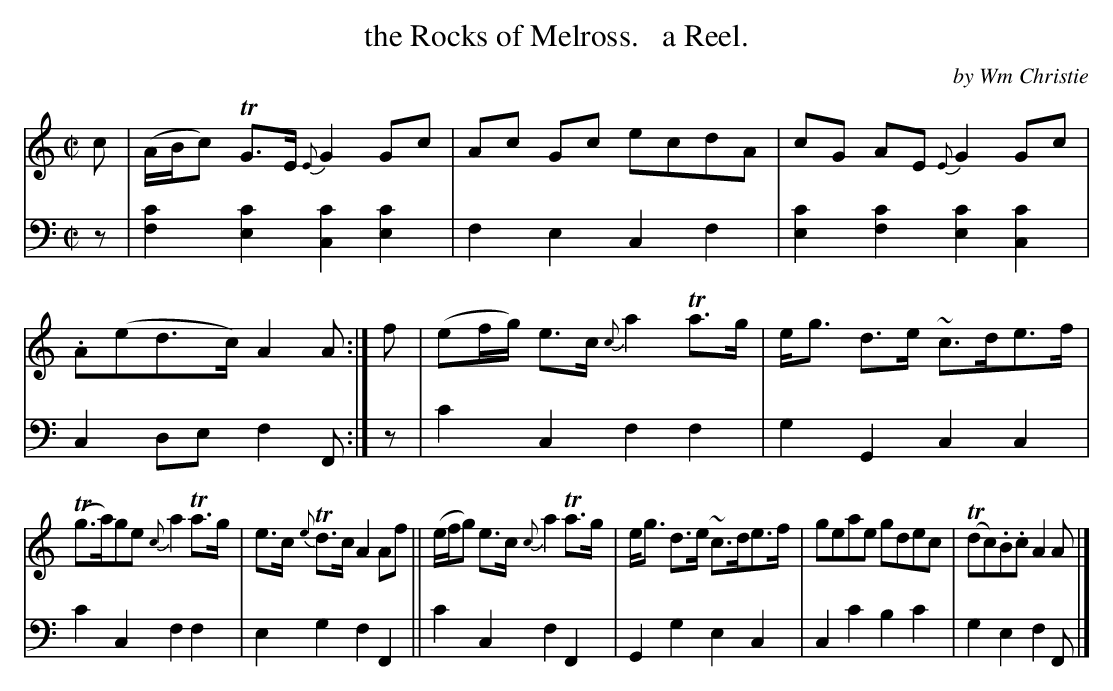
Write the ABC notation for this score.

X:1
T: the Rocks of Melross.   a Reel.
C: by Wm Christie
M: C|
L: 1/8
K: Flyd
V: 1 staves=2
c |\
(A/B/c) TG>E {E}G2 Gc | Ac Gc ecdA | cG AE {E}G2 Gc | .A(ed>c) A2A :| f | (ef/g/) e>c {c}a2Ta>g | e<g d>e ~c>de>f |
(Tg>a)ge {c}a2Ta>g | e>c {e}Td>c A2Af || (e/f/g) e>c {c}a2Ta>g |e<g d>e ~c>de>f | geae gdec | (Tdc).B.c A2A |]
V: 2 clef=bass middle=d
z | [f2c'2][e2c'2] [c2c'2][e2c'2] | f2e2 c2f2 | [e2c'2][f2c'2] [e2c'2][c2c'2] | c2de f2F :| z | c'2c2 f2f2 | g2G2 c2c2 |
c'2c2 f2f2 | e2g2 f2F2 || c'2c2 f2F2 | G2g2 e2c2 | c2c'2 b2c'2 | g2e2 f2F |]
